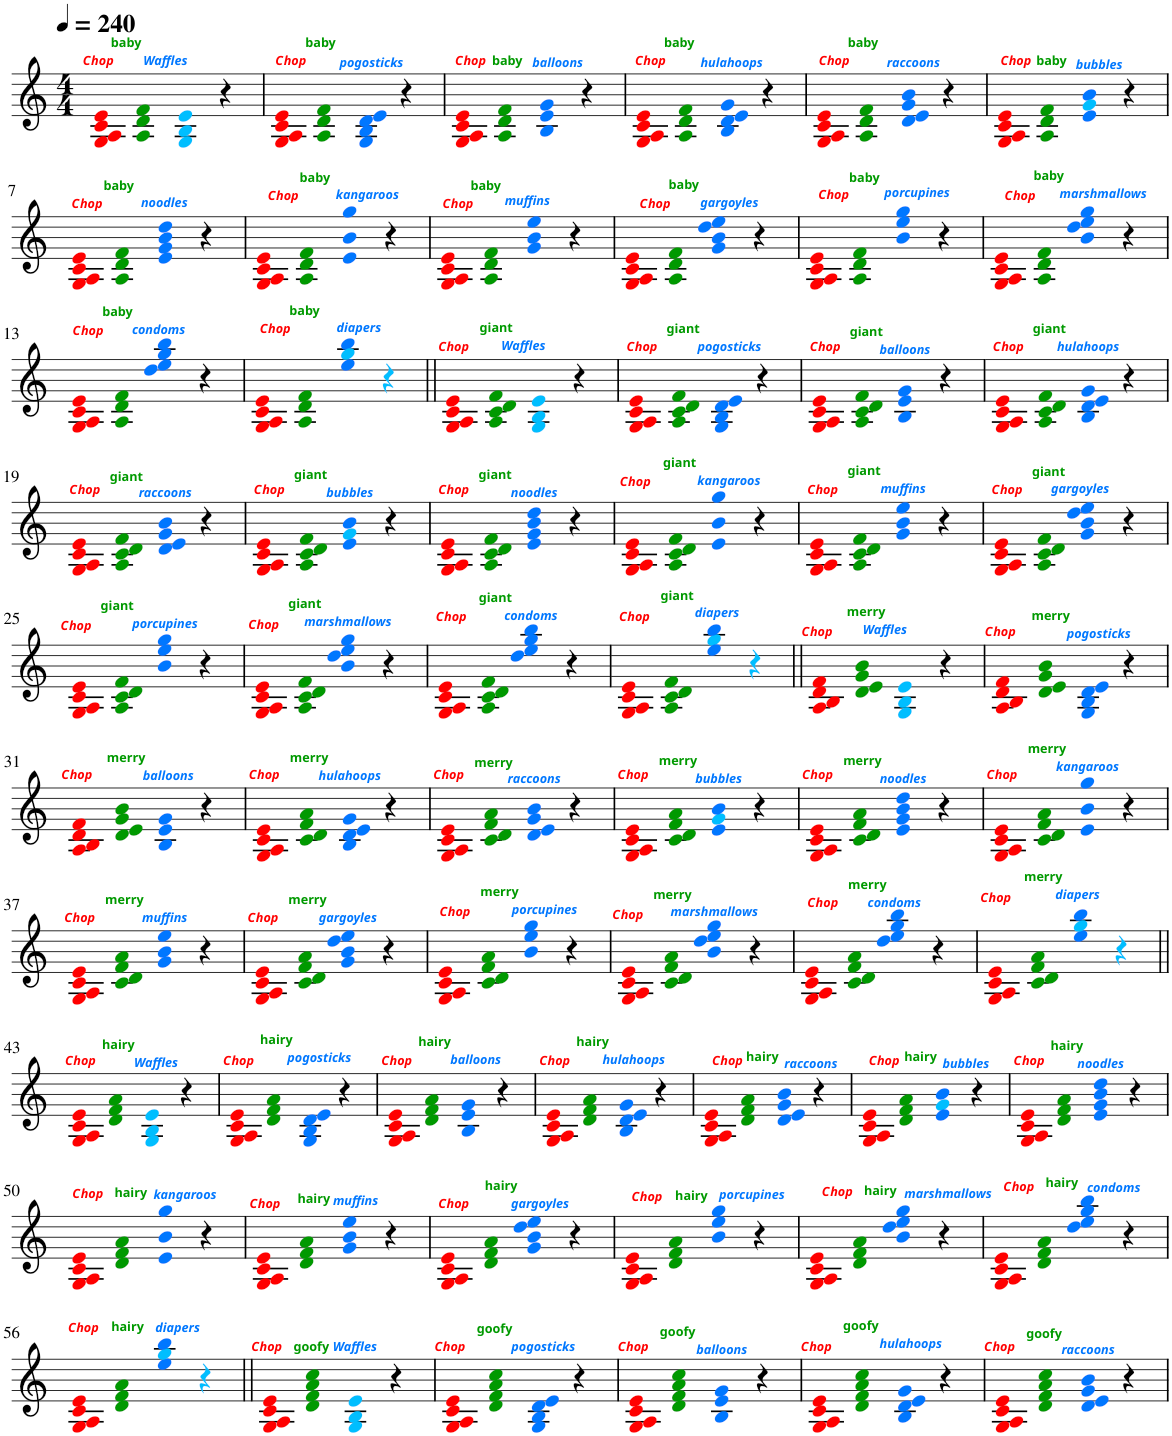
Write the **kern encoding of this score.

**kern	**harte
*part1	*part1
*staff1	*
*I"Piano	*
*I'Pno.	*
*clefG2	*
*k[]	*
*M4/4	*
*MM240	*
=1	=1
!	!LO:H:kt=hop
4Gi 4Ai 4ci 4ei	.
!LO:TX:a:B:color=#009900:t=baby	!
4Aj 4dj 4fj	.
4GZ 4BZ 4eZ	.
4r	.
=2	=2
!	!LO:H:kt=hop
4Gi 4Ai 4ci 4ei	.
!LO:TX:a:B:color=#009900:t=baby	!
4Aj 4dj 4fj	.
4GV 4BV 4dV 4eV	.
4r	.
=3	=3
!	!LO:H:kt=hop
4Gi 4Ai 4ci 4ei	.
!LO:TX:a:B:color=#009900:t=baby	!
4Aj 4dj 4fj	.
4BV 4eV 4gV	.
4r	.
=4	=4
!	!LO:H:kt=hop
4Gi 4Ai 4ci 4ei	.
!LO:TX:a:B:color=#009900:t=baby	!
4Aj 4dj 4fj	.
4BV 4dV 4eV 4gV	.
4r	.
=5	=5
!	!LO:H:kt=hop
4Gi 4Ai 4ci 4ei	.
!LO:TX:a:B:color=#009900:t=baby	!
4Aj 4dj 4fj	.
4dV 4eV 4gV 4bV	.
4r	.
=6	=6
!	!LO:H:kt=hop
4Gi 4Ai 4ci 4ei	.
!LO:TX:a:B:color=#009900:t=baby	!
4Aj 4dj 4fj	.
4eV 4gZ 4bV	.
4r	.
!!LO:LB:g=z
=7	=7
!	!LO:H:kt=hop
4Gi 4Ai 4ci 4ei	.
!LO:TX:a:B:color=#009900:t=baby	!
4Aj 4dj 4fj	.
4eV 4gV 4bV 4ddV	.
4r	.
=8	=8
!	!LO:H:kt=hop
4Gi 4Ai 4ci 4ei	.
!LO:TX:a:B:color=#009900:t=baby	!
4Aj 4dj 4fj	.
4eV 4bV 4ggV	.
4r	.
=9	=9
!	!LO:H:kt=hop
4Gi 4Ai 4ci 4ei	.
!LO:TX:a:B:color=#009900:t=baby	!
4Aj 4dj 4fj	.
4gV 4bV 4eeV	.
4r	.
=10	=10
!	!LO:H:kt=hop
4Gi 4Ai 4ci 4ei	.
!LO:TX:a:B:color=#009900:t=baby	!
4Aj 4dj 4fj	.
4gV 4bV 4ddV 4eeV	.
4r	.
=11	=11
!	!LO:H:kt=hop
4Gi 4Ai 4ci 4ei	.
!LO:TX:a:B:color=#009900:t=baby	!
4Aj 4dj 4fj	.
4bV 4eeV 4ggV	.
4r	.
=12	=12
!	!LO:H:kt=hop
4Gi 4Ai 4ci 4ei	.
!LO:TX:a:B:color=#009900:t=baby	!
4Aj 4dj 4fj	.
4bV 4ddV 4eeV 4ggV	.
4r	.
!!LO:LB:g=z
=13	=13
!	!LO:H:kt=hop
4Gi 4Ai 4ci 4ei	.
!LO:TX:a:B:color=#009900:t=baby	!
4Aj 4dj 4fj	.
4ddV 4eeV 4ggV 4bbV	.
4r	.
=14	=14
!	!LO:H:kt=hop
4Gi 4Ai 4ci 4ei	.
!LO:TX:a:B:color=#009900:t=baby	!
4Aj 4dj 4fj	.
4eeV 4ggZ 4bbV	.
4r	.
=15||	=15||
!	!LO:H:kt=hop
4Gi 4Ai 4ci 4ei	.
!LO:TX:a:B:color=#009900:t=giant	!
4Aj 4cj 4dj 4fj	.
4GZ 4BZ 4eZ	.
4r	.
=16	=16
!	!LO:H:kt=hop
4Gi 4Ai 4ci 4ei	.
!LO:TX:a:B:color=#009900:t=giant	!
4Aj 4cj 4dj 4fj	.
4GV 4BV 4dV 4eV	.
4r	.
=17	=17
!	!LO:H:kt=hop
4Gi 4Ai 4ci 4ei	.
!LO:TX:a:B:color=#009900:t=giant	!
4Aj 4cj 4dj 4fj	.
4BV 4eV 4gV	.
4r	.
=18	=18
!	!LO:H:kt=hop
4Gi 4Ai 4ci 4ei	.
!LO:TX:a:B:color=#009900:t=giant	!
4Aj 4cj 4dj 4fj	.
4BV 4dV 4eV 4gV	.
4r	.
!!LO:LB:g=z
=19	=19
!	!LO:H:kt=hop
4Gi 4Ai 4ci 4ei	.
!LO:TX:a:B:color=#009900:t=giant	!
4Aj 4cj 4dj 4fj	.
4dV 4eV 4gV 4bV	.
4r	.
=20	=20
!	!LO:H:kt=hop
4Gi 4Ai 4ci 4ei	.
!LO:TX:a:B:color=#009900:t=giant	!
4Aj 4cj 4dj 4fj	.
4eV 4gZ 4bV	.
4r	.
=21	=21
!	!LO:H:kt=hop
4Gi 4Ai 4ci 4ei	.
!LO:TX:a:B:color=#009900:t=giant	!
4Aj 4cj 4dj 4fj	.
4eV 4gV 4bV 4ddV	.
4r	.
=22	=22
!	!LO:H:kt=hop
4Gi 4Ai 4ci 4ei	.
!LO:TX:a:B:color=#009900:t=giant	!
4Aj 4cj 4dj 4fj	.
4eV 4bV 4ggV	.
4r	.
=23	=23
!	!LO:H:kt=hop
4Gi 4Ai 4ci 4ei	.
!LO:TX:a:B:color=#009900:t=giant	!
4Aj 4cj 4dj 4fj	.
4gV 4bV 4eeV	.
4r	.
=24	=24
!	!LO:H:kt=hop
4Gi 4Ai 4ci 4ei	.
!LO:TX:a:B:color=#009900:t=giant	!
4Aj 4cj 4dj 4fj	.
4gV 4bV 4ddV 4eeV	.
4r	.
!!LO:LB:g=z
=25	=25
!	!LO:H:kt=hop
4Gi 4Ai 4ci 4ei	.
!LO:TX:a:B:color=#009900:t=giant	!
4Aj 4cj 4dj 4fj	.
4bV 4eeV 4ggV	.
4r	.
=26	=26
!	!LO:H:kt=hop
4Gi 4Ai 4ci 4ei	.
!LO:TX:a:B:color=#009900:t=giant	!
4Aj 4cj 4dj 4fj	.
4bV 4ddV 4eeV 4ggV	.
4r	.
=27	=27
!	!LO:H:kt=hop
4Gi 4Ai 4ci 4ei	.
!LO:TX:a:B:color=#009900:t=giant	!
4Aj 4cj 4dj 4fj	.
4ddV 4eeV 4ggV 4bbV	.
4r	.
=28	=28
!	!LO:H:kt=hop
4Gi 4Ai 4ci 4ei	.
!LO:TX:a:B:color=#009900:t=giant	!
4Aj 4cj 4dj 4fj	.
4eeV 4ggZ 4bbV	.
4r	.
=29||	=29||
!	!LO:H:kt=hop
4Ai 4Bi 4di 4fi	.
!LO:TX:a:B:color=#009900:t=merry	!
4dj 4ej 4gj 4bj	.
4GZ 4BZ 4eZ	.
4r	.
=30	=30
!	!LO:H:kt=hop
4Ai 4Bi 4di 4fi	.
!LO:TX:a:B:color=#009900:t=merry	!
4dj 4ej 4gj 4bj	.
4GV 4BV 4dV 4eV	.
4r	.
!!LO:LB:g=z
=31	=31
!	!LO:H:kt=hop
4Ai 4Bi 4di 4fi	.
!LO:TX:a:B:color=#009900:t=merry	!
4dj 4ej 4gj 4bj	.
4BV 4eV 4gV	.
4r	.
=32	=32
!	!LO:H:kt=hop
4Gi 4Ai 4ci 4ei	.
!LO:TX:a:B:color=#009900:t=merry	!
4cj 4dj 4fj 4aj	.
4BV 4dV 4eV 4gV	.
4r	.
=33	=33
!	!LO:H:kt=hop
4Gi 4Ai 4ci 4ei	.
!LO:TX:a:B:color=#009900:t=merry	!
4cj 4dj 4fj 4aj	.
4dV 4eV 4gV 4bV	.
4r	.
=34	=34
!	!LO:H:kt=hop
4Gi 4Ai 4ci 4ei	.
!LO:TX:a:B:color=#009900:t=merry	!
4cj 4dj 4fj 4aj	.
4eV 4gZ 4bV	.
4r	.
=35	=35
!	!LO:H:kt=hop
4Gi 4Ai 4ci 4ei	.
!LO:TX:a:B:color=#009900:t=merry	!
4cj 4dj 4fj 4aj	.
4eV 4gV 4bV 4ddV	.
4r	.
=36	=36
!	!LO:H:kt=hop
4Gi 4Ai 4ci 4ei	.
!LO:TX:a:B:color=#009900:t=merry	!
4cj 4dj 4fj 4aj	.
4eV 4bV 4ggV	.
4r	.
!!LO:LB:g=z
=37	=37
!	!LO:H:kt=hop
4Gi 4Ai 4ci 4ei	.
!LO:TX:a:B:color=#009900:t=merry	!
4cj 4dj 4fj 4aj	.
4gV 4bV 4eeV	.
4r	.
=38	=38
!	!LO:H:kt=hop
4Gi 4Ai 4ci 4ei	.
!LO:TX:a:B:color=#009900:t=merry	!
4cj 4dj 4fj 4aj	.
4gV 4bV 4ddV 4eeV	.
4r	.
=39	=39
!	!LO:H:kt=hop
4Gi 4Ai 4ci 4ei	.
!LO:TX:a:B:color=#009900:t=merry	!
4cj 4dj 4fj 4aj	.
4bV 4eeV 4ggV	.
4r	.
=40	=40
!	!LO:H:kt=hop
4Gi 4Ai 4ci 4ei	.
!LO:TX:a:B:color=#009900:t=merry	!
4cj 4dj 4fj 4aj	.
4bV 4ddV 4eeV 4ggV	.
4r	.
=41	=41
!	!LO:H:kt=hop
4Gi 4Ai 4ci 4ei	.
!LO:TX:a:B:color=#009900:t=merry	!
4cj 4dj 4fj 4aj	.
4ddV 4eeV 4ggV 4bbV	.
4r	.
=42	=42
!	!LO:H:kt=hop
4Gi 4Ai 4ci 4ei	.
!LO:TX:a:B:color=#009900:t=merry	!
4cj 4dj 4fj 4aj	.
4eeV 4ggZ 4bbV	.
4r	.
!!LO:LB:g=z
=43||	=43||
!	!LO:H:kt=hop
4Gi 4Ai 4ci 4ei	.
!LO:TX:a:B:color=#009900:t=hairy	!
4dj 4fj 4aj	.
4GZ 4BZ 4eZ	.
4r	.
=44	=44
!	!LO:H:kt=hop
4Gi 4Ai 4ci 4ei	.
!LO:TX:a:B:color=#009900:t=hairy	!
4dj 4fj 4aj	.
4GV 4BV 4dV 4eV	.
4r	.
=45	=45
!	!LO:H:kt=hop
4Gi 4Ai 4ci 4ei	.
!LO:TX:a:B:color=#009900:t=hairy	!
4dj 4fj 4aj	.
4BV 4eV 4gV	.
4r	.
=46	=46
!	!LO:H:kt=hop
4Gi 4Ai 4ci 4ei	.
!LO:TX:a:B:color=#009900:t=hairy	!
4dj 4fj 4aj	.
4BV 4dV 4eV 4gV	.
4r	.
=47	=47
!	!LO:H:kt=hop
4Gi 4Ai 4ci 4ei	.
!LO:TX:a:B:color=#009900:t=hairy	!
4dj 4fj 4aj	.
4dV 4eV 4gV 4bV	.
4r	.
=48	=48
!	!LO:H:kt=hop
4Gi 4Ai 4ci 4ei	.
!LO:TX:a:B:color=#009900:t=hairy	!
4dj 4fj 4aj	.
4eV 4gZ 4bV	.
4r	.
=49	=49
!	!LO:H:kt=hop
4Gi 4Ai 4ci 4ei	.
!LO:TX:a:B:color=#009900:t=hairy	!
4dj 4fj 4aj	.
4eV 4gV 4bV 4ddV	.
4r	.
!!LO:LB:g=z
=50	=50
!	!LO:H:kt=hop
4Gi 4Ai 4ci 4ei	.
!LO:TX:a:B:color=#009900:t=hairy	!
4dj 4fj 4aj	.
4eV 4bV 4ggV	.
4r	.
=51	=51
!	!LO:H:kt=hop
4Gi 4Ai 4ci 4ei	.
!LO:TX:a:B:color=#009900:t=hairy	!
4dj 4fj 4aj	.
4gV 4bV 4eeV	.
4r	.
=52	=52
!	!LO:H:kt=hop
4Gi 4Ai 4ci 4ei	.
!LO:TX:a:B:color=#009900:t=hairy	!
4dj 4fj 4aj	.
4gV 4bV 4ddV 4eeV	.
4r	.
=53	=53
!	!LO:H:kt=hop
4Gi 4Ai 4ci 4ei	.
!LO:TX:a:B:color=#009900:t=hairy	!
4dj 4fj 4aj	.
4bV 4eeV 4ggV	.
4r	.
=54	=54
!	!LO:H:kt=hop
4Gi 4Ai 4ci 4ei	.
!LO:TX:a:B:color=#009900:t=hairy	!
4dj 4fj 4aj	.
4bV 4ddV 4eeV 4ggV	.
4r	.
=55	=55
!	!LO:H:kt=hop
4Gi 4Ai 4ci 4ei	.
!LO:TX:a:B:color=#009900:t=hairy	!
4dj 4fj 4aj	.
4ddV 4eeV 4ggV 4bbV	.
4r	.
!!LO:LB:g=z
=56	=56
!	!LO:H:kt=hop
4Gi 4Ai 4ci 4ei	.
!LO:TX:a:B:color=#009900:t=hairy	!
4dj 4fj 4aj	.
4eeV 4ggZ 4bbV	.
4r	.
=57||	=57||
!	!LO:H:kt=hop
4Gi 4Ai 4ci 4ei	.
!LO:TX:a:B:color=#009900:t=goofy	!
4dj 4fj 4aj 4ccj	.
4GZ 4BZ 4eZ	.
4r	.
=58	=58
!	!LO:H:kt=hop
4Gi 4Ai 4ci 4ei	.
!LO:TX:a:B:color=#009900:t=goofy	!
4dj 4fj 4aj 4ccj	.
4GV 4BV 4dV 4eV	.
4r	.
=59	=59
!	!LO:H:kt=hop
4Gi 4Ai 4ci 4ei	.
!LO:TX:a:B:color=#009900:t=goofy	!
4dj 4fj 4aj 4ccj	.
4BV 4eV 4gV	.
4r	.
=60	=60
!	!LO:H:kt=hop
4Gi 4Ai 4ci 4ei	.
!LO:TX:a:B:color=#009900:t=goofy	!
4dj 4fj 4aj 4ccj	.
4BV 4dV 4eV 4gV	.
4r	.
=61	=61
!	!LO:H:kt=hop
4Gi 4Ai 4ci 4ei	.
!LO:TX:a:B:color=#009900:t=goofy	!
4dj 4fj 4aj 4ccj	.
4dV 4eV 4gV 4bV	.
4r	.
=	=
*-	*-
